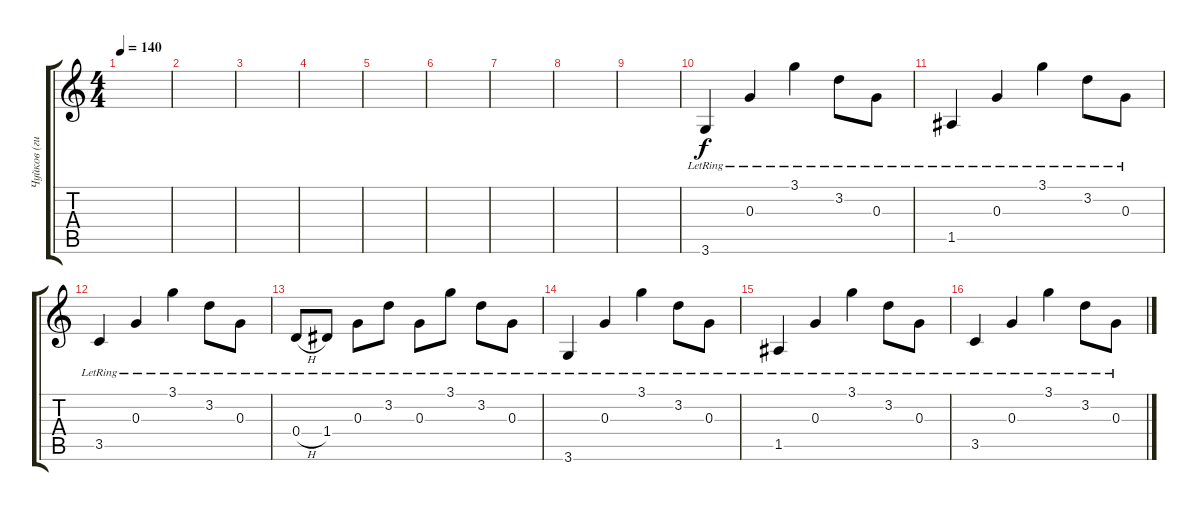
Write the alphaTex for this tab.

\track ("Чуйков (гитара)" "Чуйков (ги") {instrument electricguitarjazz}
\staff {score tabs}
\tuning (E4 B3 G3 D3 A2 E2) {hide}
\ts (4 4)
\tempo 140
\clef g2
\ks c
|
|
|
|
|
|
|
|
|
3.6{lr}.4{volume 13} 0.3{lr}.4 3.1{lr}.4 3.2{lr}.8 0.3{lr}.8 |
1.5{lr}.4 0.3{lr}.4 3.1{lr}.4 3.2{lr}.8 0.3{lr}.8 |
3.5{lr}.4 0.3{lr}.4 3.1{lr}.4 3.2{lr}.8 0.3{lr}.8 |
0.4{h lr}.8 1.4{lr}.8 0.3{lr}.8 3.2{lr}.8 0.3{lr}.8 3.1{lr}.8 3.2{lr}.8 0.3{lr}.8 |
3.6{lr}.4 0.3{lr}.4 3.1{lr}.4 3.2{lr}.8 0.3{lr}.8 |
1.5{lr}.4 0.3{lr}.4 3.1{lr}.4 3.2{lr}.8 0.3{lr}.8 |
3.5{lr}.4 0.3{lr}.4 3.1{lr}.4 3.2{lr}.8 0.3{lr}.8
